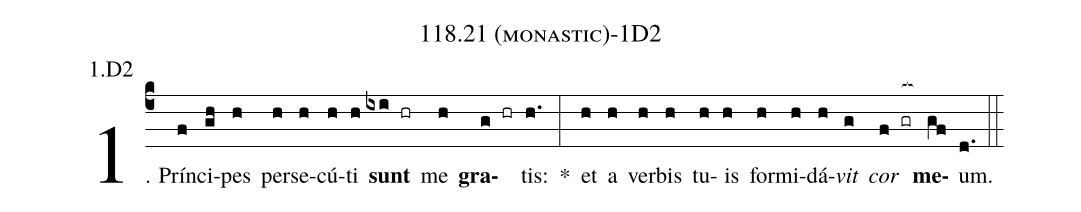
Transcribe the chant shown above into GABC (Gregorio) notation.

name: 118.21 (monastic)-1D2;
annotation: 1.D2;
%%
(c4)1. Prín(f)ci(gh)pes(h) per(h)se(h)cú(h)ti(h) <b>sunt</b>(ixi hr) me(h) <b>gra</b>(g hr)tis:(h.) *(:) et(h) a(h) ver(h)bis(h) tu(h)is(h) for(h)mi(h)dá(h)<i>vit</i>(g) <i>cor</i>(f gr[ocb:1{]) <b>me</b>(gf[ocb:0}])um.(d.) (::)
